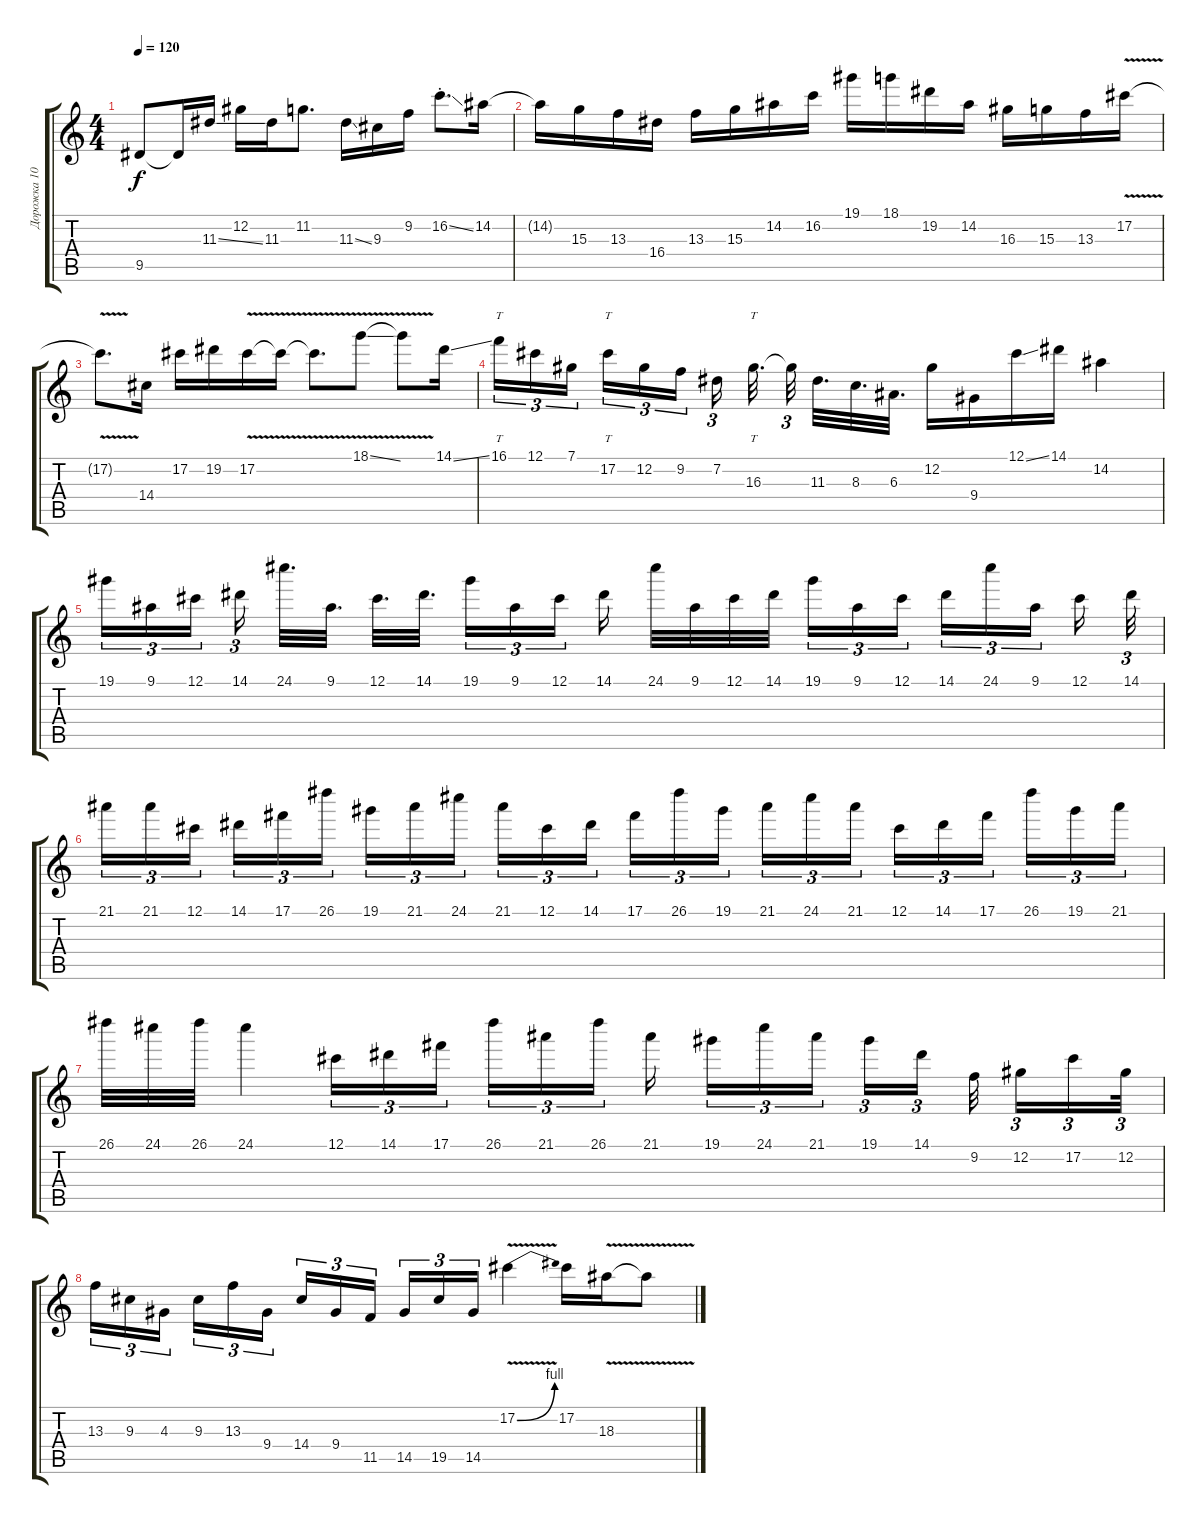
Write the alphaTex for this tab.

\track ("Дорожка 10" "Дорожка 10") {instrument overdrivenguitar}
\staff {score tabs}
\tuning (Db4 Ab3 E3 B2 Gb2 B1) {hide}
\ts (4 4)
\tempo 120
\clef g2
\ks c
9.5{t}.8{dy f} 9.5{t}.16 11.3{ss}.16 12.2.16 11.3.16 11.2.8{d} 11.3{ss}.16 9.3.16 9.2.16 16.2{ss st}.8{d} 14.2.16 |
14.2{t}.16 15.3.16 13.3.16 16.4.16 13.3.16 15.3.16 14.2.16 16.2.16 19.1.16 18.1.16 19.2.16 14.2.16 16.3.16 15.3.16 13.3.16 17.2{v}.16 |
17.2{t}.8{d} 14.4.16 17.2.16 19.2.16 17.2{v}.16 17.2{t}.16 17.2{v t}.8{d} 18.1{v ss}.8 18.1{t}.8 14.1{ss}.16 |
16.1.16{tt tu (3 2)} 12.1.16{tu (3 2)} 7.1.16{tu (3 2)} 17.2.16{tt tu (3 2)} 12.2.16{tu (3 2)} 9.2.16{tu (3 2)} 7.2.16{tu (3 2)} 16.3.32{tt d} 16.3{t}.32{tu (3 2)} 11.3.32{d} 8.3.32{d} 6.3.32{d} 12.2.16 9.4.16 12.1{ss}.16 14.1.16 14.2.4 |
19.1.16{tu (3 2)} 9.1.16{tu (3 2)} 12.1.16{tu (3 2)} 14.1.16{tu (3 2)} 24.1.32{d} 9.1.32{d} 12.1.32{d} 14.1.32{d} 19.1.16{tu (3 2)} 9.1.16{tu (3 2)} 12.1.16{tu (3 2)} 14.1.16 24.1.32 9.1.32 12.1.32 14.1.32 19.1.16{tu (3 2)} 9.1.16{tu (3 2)} 12.1.16{tu (3 2)} 14.1.16{tu (3 2)} 24.1.16{tu (3 2)} 9.1.16{tu (3 2)} 12.1.16 14.1.32{tu (3 2)} |
21.1.16{tu (3 2)} 21.1.16{tu (3 2)} 12.1.16{tu (3 2)} 14.1.16{tu (3 2)} 17.1.16{tu (3 2)} 26.1.16{tu (3 2)} 19.1.16{tu (3 2)} 21.1.16{tu (3 2)} 24.1.16{tu (3 2)} 21.1.16{tu (3 2)} 12.1.16{tu (3 2)} 14.1.16{tu (3 2)} 17.1.16{tu (3 2)} 26.1.16{tu (3 2)} 19.1.16{tu (3 2)} 21.1.16{tu (3 2)} 24.1.16{tu (3 2)} 21.1.16{tu (3 2)} 12.1.16{tu (3 2)} 14.1.16{tu (3 2)} 17.1.16{tu (3 2)} 26.1.16{tu (3 2)} 19.1.16{tu (3 2)} 21.1.16{tu (3 2)} |
26.1.32 24.1.32 26.1.32 24.1.4 12.1.16{tu (3 2)} 14.1.16{tu (3 2)} 17.1.16{tu (3 2)} 26.1.16{tu (3 2)} 21.1.16{tu (3 2)} 26.1.16{tu (3 2)} 21.1.16 19.1.16{tu (3 2)} 24.1.16{tu (3 2)} 21.1.16{tu (3 2)} 19.1.16{tu (3 2)} 14.1.16{tu (3 2)} 9.2.32 12.2.16{tu (3 2)} 17.2.16{tu (3 2)} 12.2.32{tu (3 2)} |
13.3.16{tu (3 2)} 9.3.16{tu (3 2)} 4.3.16{tu (3 2)} 9.3.16{tu (3 2)} 13.3.16{tu (3 2)} 9.4.16{tu (3 2)} 14.4.16{tu (3 2)} 9.4.16{tu (3 2)} 11.5.16{tu (3 2)} 14.5.16{tu (3 2)} 19.5.16{tu (3 2)} 14.5.16{tu (3 2)} 17.2{be (bend 0 0 60 4) v}.4 17.2.16 18.3{v}.16 18.3{t}.8
